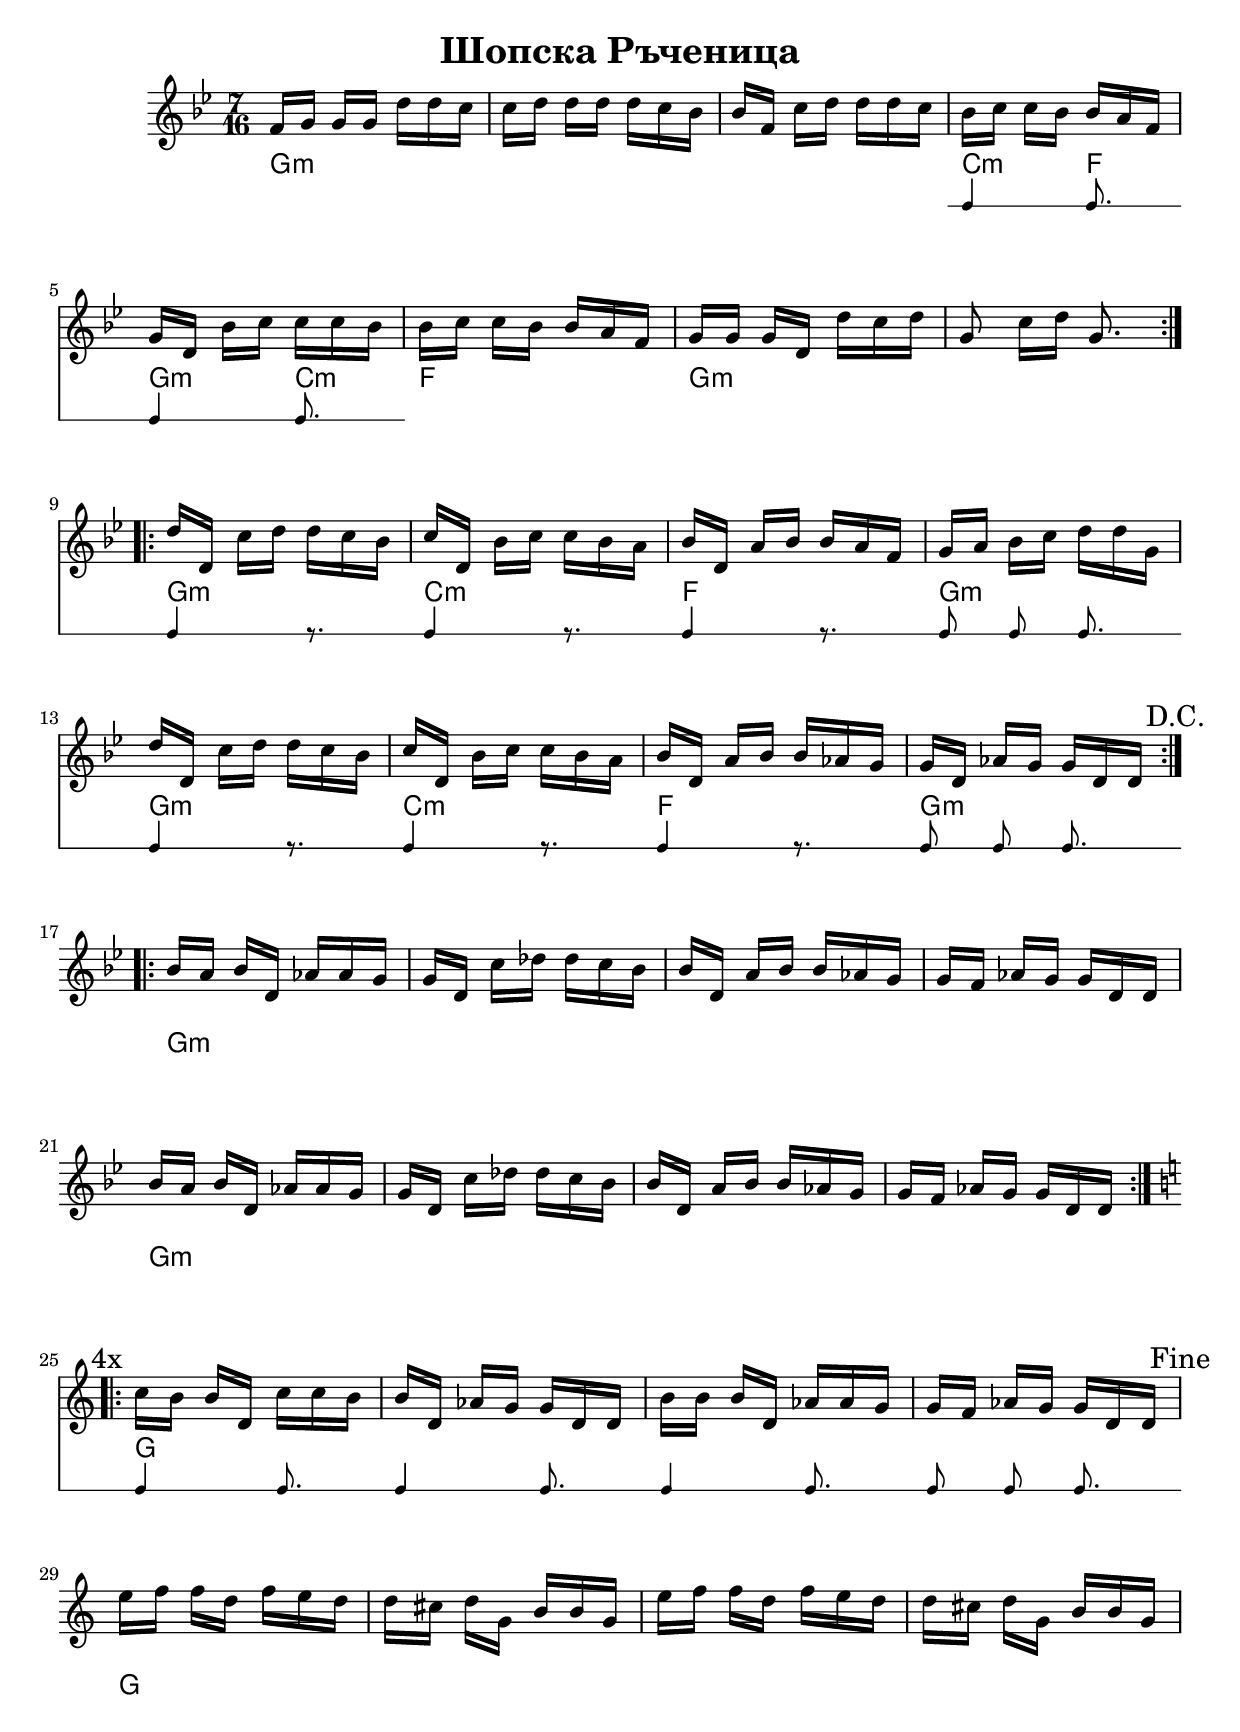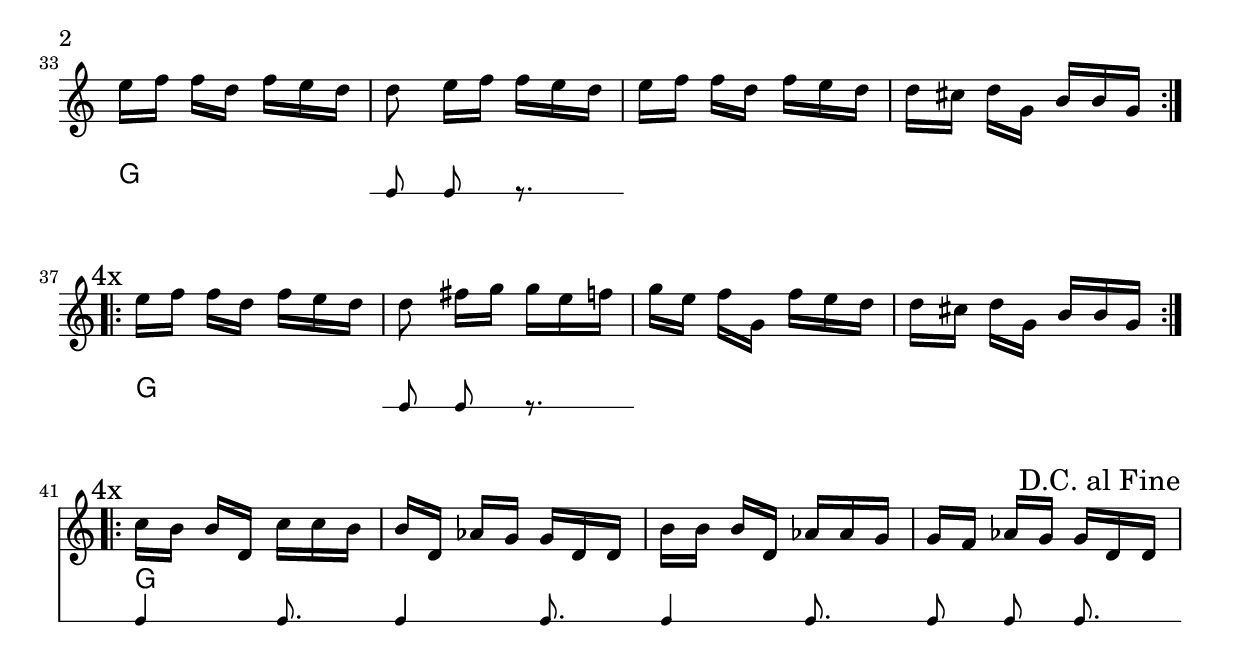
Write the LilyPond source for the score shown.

\version "2.16.2"
\include "deutsch.ly"

melody_i = \relative c' {
  f16 g g g  d' d c |
  c16 d d d  d c b |
  b16 f c' d  d d c |
  b16 c c b  b a f |
  g16 d b' c  c c b |
  b16 c c b  b a f |
  g16 g g d  d' c d |
  g,8 c16 d  g,8. |
}
harmonies_i = \chordmode {
  g4..:m |
  g4..:m |
  g4..:m |
  c4:m f8. |
  g4:m c8.:m |
  f4.. |
  g4..:m |
  g4..:m |
}
breaks_i = {
  \stopStaff
  s4..
  s4..
  s4..
  \startStaff
  g4 g8. \bar "|"
  g4 g8. |
  \stopStaff
  s4..
  s4..
  s4..
}

melody_ii = \relative c'' {
  d16 d, c' d  d c b |
  c16 d, b' c  c b a |

  b16 d, a' b  b a f |
  g16 a b c  d d g, |

  d'16 d, c' d  d c b |
  c16 d, b' c  c b a |

  b16 d, a' b  b as g |
  g16 d as' g  g d d |
}
harmonies_ii = \chordmode {
  g4..:m |
  c4..:m |
  f4.. |
  g4..:m |

  g4..:m |
  c4..:m |
  f4.. |
  g4..:m |
}
breaks_ii = {
  \startStaff
  g4 r8. |
  g4 r8. |
  g4 r8. |
  g8 g8 g8. |

  g4 r8. |
  g4 r8. |
  g4 r8. |
  g8 g8 g8. |
  \stopStaff
}

melody_iii = \relative c'' {
  b16 a b d,  as' as g |
  g16 d c' des  des c b |
  b16 d, a' b  b as g |
  g16 f as g  g d d |
}
harmonies_iii = \chordmode {
  g4..:m |
  g4..:m |
  g4..:m |
  g4..:m |
}
breaks_iii = {
  \stopStaff
  s4..
  s4..
  s4..
  s4..
}

melody_iv = \relative c'' {
  c16 h h d,  c' c h |
  h16 d, as' g  g d d |
  h'16 h h d,  as' as g |
  g16 f as g  g d d
}
harmonies_iv = \chordmode {
  g4.. |
  g4.. |
  g4.. |
  g4.. |
}
breaks_iv = {
  \startStaff
  g4 g8. | \bar "|"
  g4 g8. |\bar "|"
  g4 g8. |\bar "|"
  g8 g8 g8. |\bar "|"
  \stopStaff
}

melody_v = \relative c'' {
  e16 f f d  f e d |
  d16 cis d g,  h h g |

  e'16 f f d  f e d |
  d16 cis d g,  h h g |

  e'16 f f d  f e d |
  d8 e16 f  f e d |

  e16 f f d  f e d |
  d16 cis d g,  h h g |
}
harmonies_v = \chordmode {
  g4.. |
  g4.. |
  g4.. |
  g4.. |
  g4.. |
  g4.. |
  g4.. |
  g4.. |
}
breaks_v = {
  \stopStaff
  s4..
  s4..
  s4..
  s4..
  s4..
  \startStaff
  g8 g8 r8.
  \stopStaff
  s4..
  s4..
}

melody_vi = \relative c'' {
  e16 f f d  f e d |
  d8 fis16 g  g e f |
  g16 e f g,  f' e d |
  d16 cis d g,  h h g |
}
harmonies_vi = \chordmode {
  g4.. |
  g4.. |
  g4.. |
  g4.. |
}
breaks_vi = {
  \stopStaff
  s4..
  \startStaff
  g8 g8 r8.
  \stopStaff
  s4..
  s4..
}

melody = {
  \time 7/16
  \key g \minor
  \set Timing.beatStructure = #'(2 2 3)

  \repeat volta 2 { \melody_i }
  \break

  \repeat volta 2 { \melody_ii }
  \once \override Score.RehearsalMark #'break-visibility = #begin-of-line-invisible
  \mark "D.C."
  \break

  \repeat volta 2 {
    \melody_iii
    \melody_iii
  }
  \break

  \key c \major
  \mark \markup { "4x" }
  \repeat volta 4 { \melody_iv }
  \once \override Score.RehearsalMark #'break-visibility = #begin-of-line-invisible
  \mark \markup { "Fine" }
  \break

  \repeat volta 2 { \melody_v }
  \break

  \mark \markup { "4x" }
  \repeat volta 4 { \melody_vi }
  \break

  \mark \markup { "4x" }
  \repeat volta 4 { \melody_iv }
  \once \override Score.RehearsalMark #'break-visibility = #begin-of-line-invisible
  \once \override Score.RehearsalMark #'self-alignment-X = #right
  \mark \markup { "D.C. al Fine" }
}

harmonies = {
  \set chordChanges = ##t
  \germanChords
  \harmonies_i
  \harmonies_ii
  \harmonies_iii \harmonies_iii
  \harmonies_iv
  \harmonies_v
  \harmonies_vi
  \harmonies_iv
}

breaks = {
  \breaks_i
  \breaks_ii
  \breaks_iii \breaks_iii
  \breaks_iv
  \breaks_v
  \breaks_vi
  \breaks_iv
}
\header { title = "Шопска Ръченица" }
\score {
  <<
    \new Staff \melody
    \new ChordNames \harmonies
    \new RhythmicStaff \with {
      \remove "Time_signature_engraver"
      \remove "Bar_engraver"
      fontSize = #-2
      \override StaffSymbol #'staff-space = #(magstep -2)
      firstClef = ##f
    } \breaks
  >>
}
